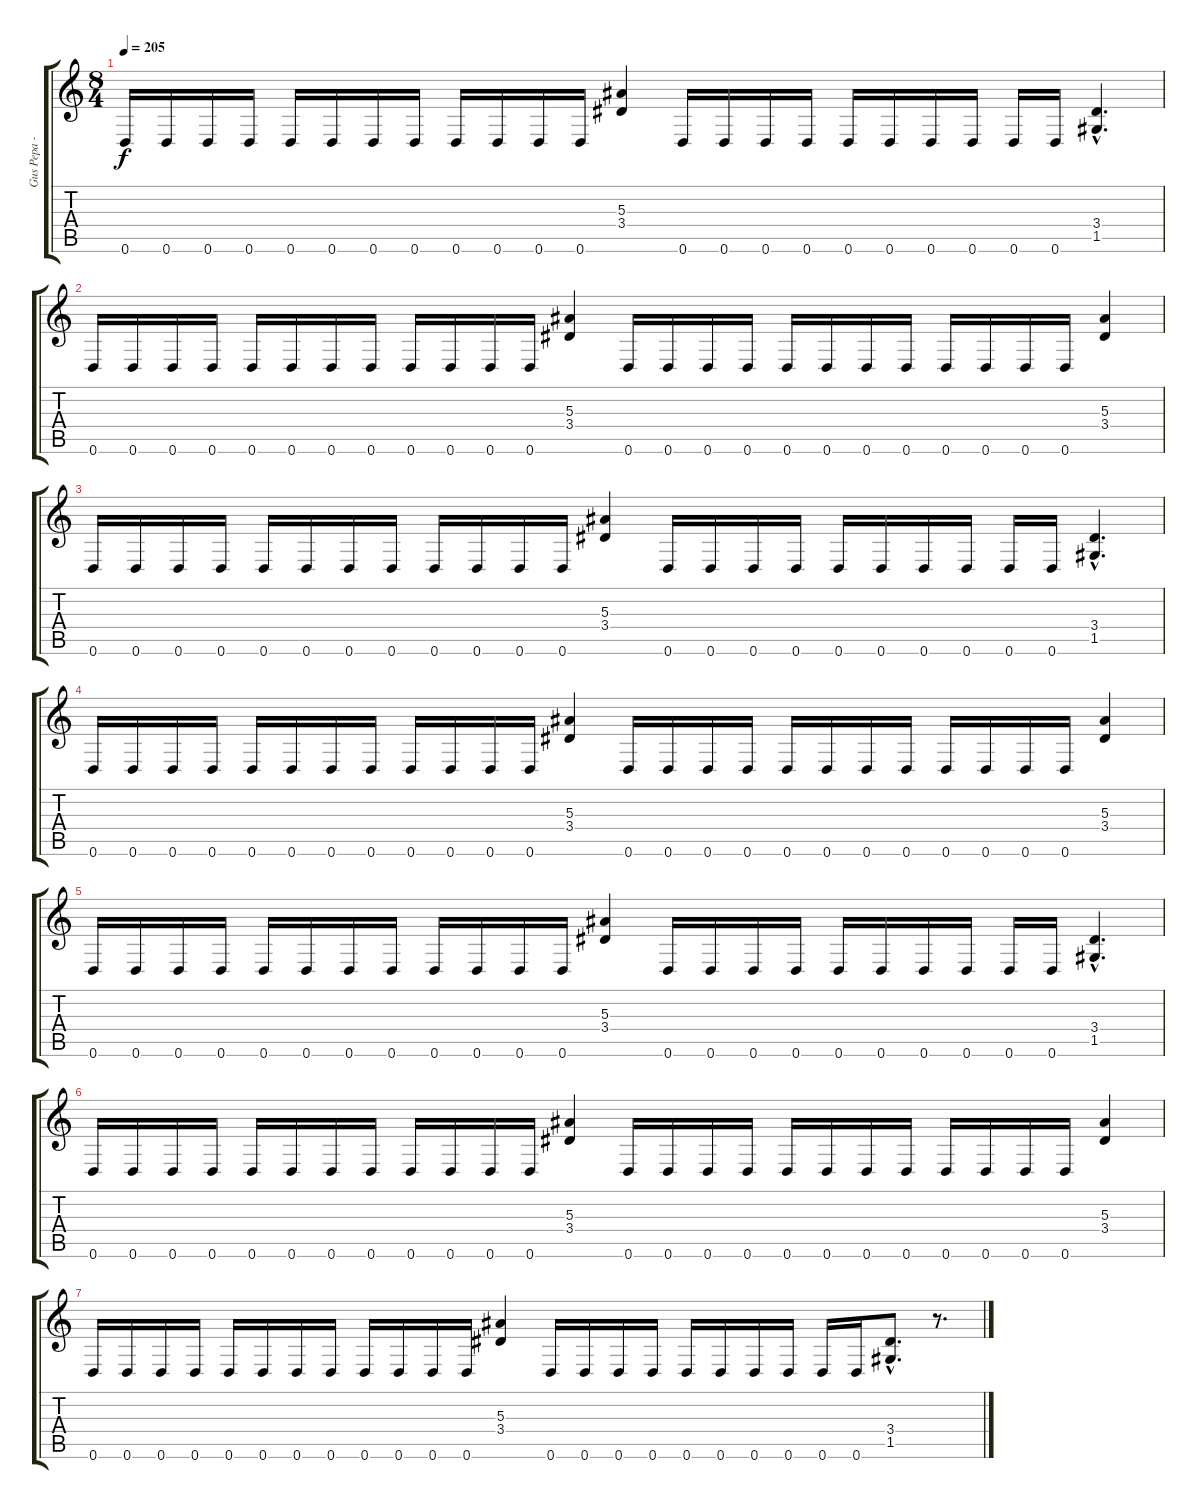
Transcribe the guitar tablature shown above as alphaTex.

\track ("Gus Pepa - Guitar" "Gus Pepa -") {instrument distortionguitar}
\staff {score tabs}
\tuning (D4 A3 F3 C3 G2 D2) {hide}
\ts (8 4)
\tempo 205
\clef g2
\ks c
0.6.16{dy f} 0.6.16 0.6.16 0.6.16 0.6.16 0.6.16 0.6.16 0.6.16 0.6.16 0.6.16 0.6.16 0.6.16 (5.3 3.4).4 0.6.16 0.6.16 0.6.16 0.6.16 0.6.16 0.6.16 0.6.16 0.6.16 0.6.16 0.6.16 (3.4{hac} 1.5{hac}).4{d} |
0.6.16 0.6.16 0.6.16 0.6.16 0.6.16 0.6.16 0.6.16 0.6.16 0.6.16 0.6.16 0.6.16 0.6.16 (5.3 3.4).4 0.6.16 0.6.16 0.6.16 0.6.16 0.6.16 0.6.16 0.6.16 0.6.16 0.6.16 0.6.16 0.6.16 0.6.16 (5.3 3.4).4 |
0.6.16 0.6.16 0.6.16 0.6.16 0.6.16 0.6.16 0.6.16 0.6.16 0.6.16 0.6.16 0.6.16 0.6.16 (5.3 3.4).4 0.6.16 0.6.16 0.6.16 0.6.16 0.6.16 0.6.16 0.6.16 0.6.16 0.6.16 0.6.16 (3.4{hac} 1.5{hac}).4{d} |
0.6.16 0.6.16 0.6.16 0.6.16 0.6.16 0.6.16 0.6.16 0.6.16 0.6.16 0.6.16 0.6.16 0.6.16 (5.3 3.4).4 0.6.16 0.6.16 0.6.16 0.6.16 0.6.16 0.6.16 0.6.16 0.6.16 0.6.16 0.6.16 0.6.16 0.6.16 (5.3 3.4).4 |
0.6.16 0.6.16 0.6.16 0.6.16 0.6.16 0.6.16 0.6.16 0.6.16 0.6.16 0.6.16 0.6.16 0.6.16 (5.3 3.4).4 0.6.16 0.6.16 0.6.16 0.6.16 0.6.16 0.6.16 0.6.16 0.6.16 0.6.16 0.6.16 (3.4{hac} 1.5{hac}).4{d} |
0.6.16 0.6.16 0.6.16 0.6.16 0.6.16 0.6.16 0.6.16 0.6.16 0.6.16 0.6.16 0.6.16 0.6.16 (5.3 3.4).4 0.6.16 0.6.16 0.6.16 0.6.16 0.6.16 0.6.16 0.6.16 0.6.16 0.6.16 0.6.16 0.6.16 0.6.16 (5.3 3.4).4 |
0.6.16 0.6.16 0.6.16 0.6.16 0.6.16 0.6.16 0.6.16 0.6.16 0.6.16 0.6.16 0.6.16 0.6.16 (5.3 3.4).4 0.6.16 0.6.16 0.6.16 0.6.16 0.6.16 0.6.16 0.6.16 0.6.16 0.6.16 0.6.16 (3.4{hac} 1.5{hac}).8{d} r.8{d}
